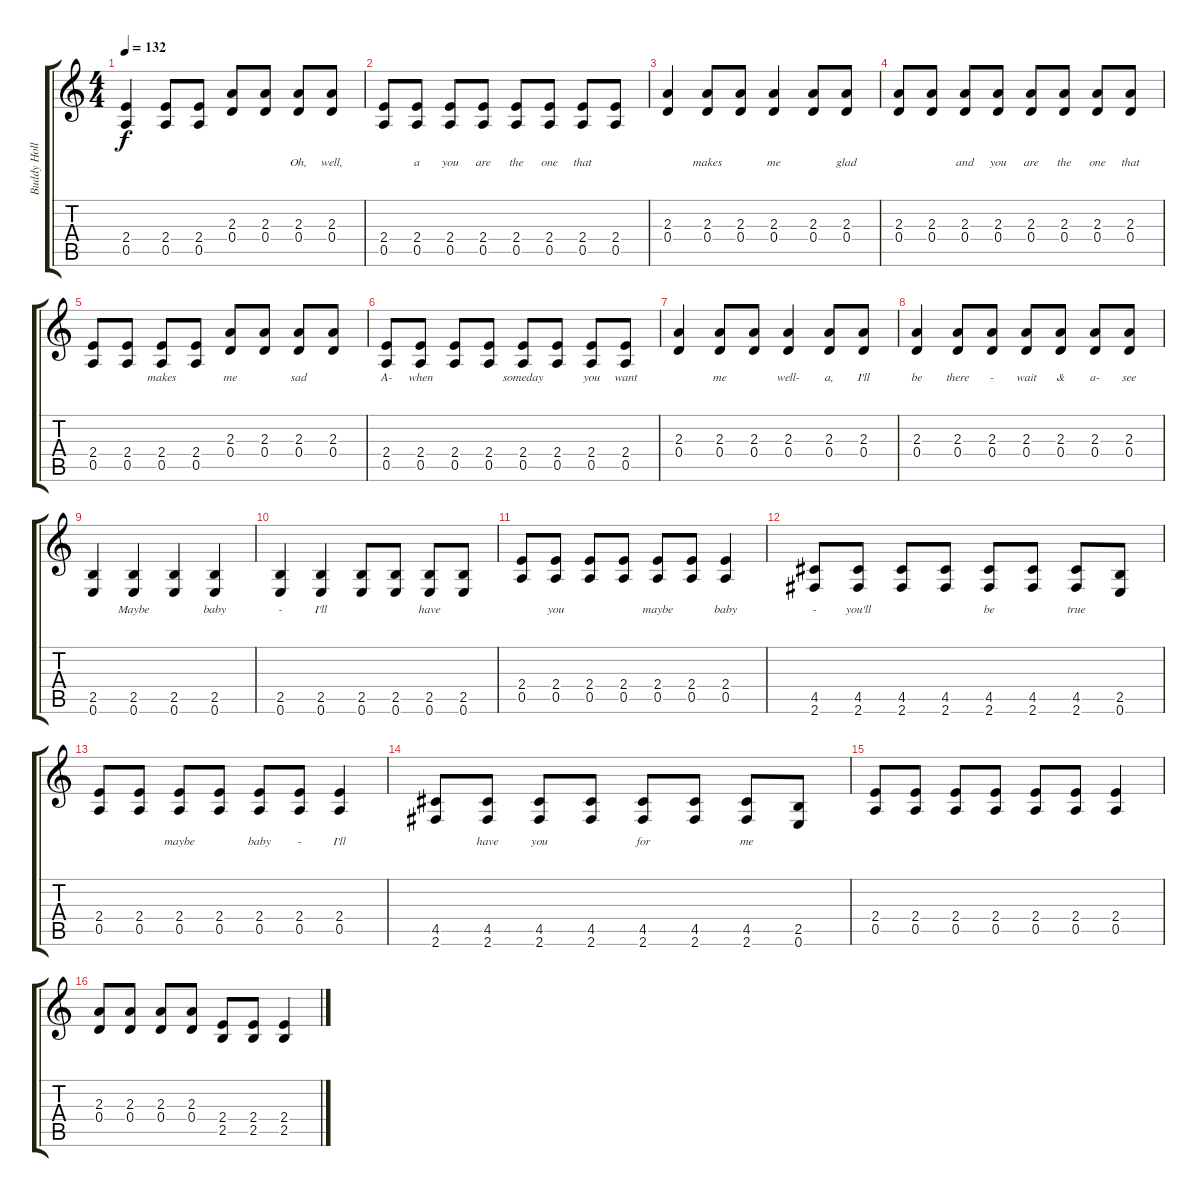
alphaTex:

\track ("Buddy Holly" "Buddy Holl") {instrument electricguitarjazz}
\staff {score tabs}
\tuning (E4 B3 G3 D3 A2 E2) {hide}
\ts (4 4)
\tempo 132
\clef g2
\ks c
(2.4 0.5).4{lyrics (0 "") lyrics (1 "") lyrics (2 "") lyrics (3 "") lyrics (4 "") dy f} (2.4 0.5).8{lyrics (0 "") lyrics (1 "") lyrics (2 "") lyrics (3 "") lyrics (4 "")} (2.4 0.5).8{lyrics (0 "") lyrics (1 "") lyrics (2 "") lyrics (3 "") lyrics (4 "")} (2.3 0.4).8{lyrics (0 "") lyrics (1 "") lyrics (2 "") lyrics (3 "") lyrics (4 "")} (2.3 0.4).8{lyrics (0 "") lyrics (1 "") lyrics (2 "") lyrics (3 "") lyrics (4 "")} (2.3 0.4).8{lyrics (0 "") lyrics (1 "Oh,") lyrics (2 "") lyrics (3 "") lyrics (4 "")} (2.3 0.4).8{lyrics (0 "") lyrics (1 "well,") lyrics (2 "") lyrics (3 "") lyrics (4 "")} |
(2.4 0.5).8{lyrics (0 "") lyrics (1 "") lyrics (2 "") lyrics (3 "") lyrics (4 "")} (2.4 0.5).8{lyrics (0 "") lyrics (1 "a") lyrics (2 "") lyrics (3 "") lyrics (4 "")} (2.4 0.5).8{lyrics (0 "") lyrics (1 "you") lyrics (2 "") lyrics (3 "") lyrics (4 "")} (2.4 0.5).8{lyrics (0 "") lyrics (1 "are") lyrics (2 "") lyrics (3 "") lyrics (4 "")} (2.4 0.5).8{lyrics (0 "") lyrics (1 "the") lyrics (2 "") lyrics (3 "") lyrics (4 "")} (2.4 0.5).8{lyrics (0 "") lyrics (1 "one") lyrics (2 "") lyrics (3 "") lyrics (4 "")} (2.4 0.5).8{lyrics (0 "") lyrics (1 "that") lyrics (2 "") lyrics (3 "") lyrics (4 "")} (2.4 0.5).8{lyrics (0 "") lyrics (1 "") lyrics (2 "") lyrics (3 "") lyrics (4 "")} |
(2.3 0.4).4{lyrics (0 "") lyrics (1 "") lyrics (2 "") lyrics (3 "") lyrics (4 "")} (2.3 0.4).8{lyrics (0 "") lyrics (1 "makes") lyrics (2 "") lyrics (3 "") lyrics (4 "")} (2.3 0.4).8{lyrics (0 "") lyrics (1 "") lyrics (2 "") lyrics (3 "") lyrics (4 "")} (2.3 0.4).4{lyrics (0 "") lyrics (1 "me") lyrics (2 "") lyrics (3 "") lyrics (4 "")} (2.3 0.4).8{lyrics (0 "") lyrics (1 "") lyrics (2 "") lyrics (3 "") lyrics (4 "")} (2.3 0.4).8{lyrics (0 "") lyrics (1 "glad") lyrics (2 "") lyrics (3 "") lyrics (4 "")} |
(2.3 0.4).8{lyrics (0 "") lyrics (1 "") lyrics (2 "") lyrics (3 "") lyrics (4 "")} (2.3 0.4).8{lyrics (0 "") lyrics (1 "") lyrics (2 "") lyrics (3 "") lyrics (4 "")} (2.3 0.4).8{lyrics (0 "") lyrics (1 "and") lyrics (2 "") lyrics (3 "") lyrics (4 "")} (2.3 0.4).8{lyrics (0 "") lyrics (1 "you") lyrics (2 "") lyrics (3 "") lyrics (4 "")} (2.3 0.4).8{lyrics (0 "") lyrics (1 "are") lyrics (2 "") lyrics (3 "") lyrics (4 "")} (2.3 0.4).8{lyrics (0 "") lyrics (1 "the") lyrics (2 "") lyrics (3 "") lyrics (4 "")} (2.3 0.4).8{lyrics (0 "") lyrics (1 "one") lyrics (2 "") lyrics (3 "") lyrics (4 "")} (2.3 0.4).8{lyrics (0 "") lyrics (1 "that") lyrics (2 "") lyrics (3 "") lyrics (4 "")} |
(2.4 0.5).8{lyrics (0 "") lyrics (1 "") lyrics (2 "") lyrics (3 "") lyrics (4 "")} (2.4 0.5).8{lyrics (0 "") lyrics (1 "") lyrics (2 "") lyrics (3 "") lyrics (4 "")} (2.4 0.5).8{lyrics (0 "") lyrics (1 "makes") lyrics (2 "") lyrics (3 "") lyrics (4 "")} (2.4 0.5).8{lyrics (0 "") lyrics (1 "") lyrics (2 "") lyrics (3 "") lyrics (4 "")} (2.3 0.4).8{lyrics (0 "") lyrics (1 "me") lyrics (2 "") lyrics (3 "") lyrics (4 "")} (2.3 0.4).8{lyrics (0 "") lyrics (1 "") lyrics (2 "") lyrics (3 "") lyrics (4 "")} (2.3 0.4).8{lyrics (0 "") lyrics (1 "sad") lyrics (2 "") lyrics (3 "") lyrics (4 "")} (2.3 0.4).8{lyrics (0 "") lyrics (1 "") lyrics (2 "") lyrics (3 "") lyrics (4 "")} |
(2.4 0.5).8{lyrics (0 "") lyrics (1 "A-") lyrics (2 "") lyrics (3 "") lyrics (4 "")} (2.4 0.5).8{lyrics (0 "") lyrics (1 "when") lyrics (2 "") lyrics (3 "") lyrics (4 "")} (2.4 0.5).8{lyrics (0 "") lyrics (1 "") lyrics (2 "") lyrics (3 "") lyrics (4 "")} (2.4 0.5).8{lyrics (0 "") lyrics (1 "") lyrics (2 "") lyrics (3 "") lyrics (4 "")} (2.4 0.5).8{lyrics (0 "") lyrics (1 "someday") lyrics (2 "") lyrics (3 "") lyrics (4 "")} (2.4 0.5).8{lyrics (0 "") lyrics (1 "") lyrics (2 "") lyrics (3 "") lyrics (4 "")} (2.4 0.5).8{lyrics (0 "") lyrics (1 "you") lyrics (2 "") lyrics (3 "") lyrics (4 "")} (2.4 0.5).8{lyrics (0 "") lyrics (1 "want") lyrics (2 "") lyrics (3 "") lyrics (4 "")} |
(2.3 0.4).4{lyrics (0 "") lyrics (1 "") lyrics (2 "") lyrics (3 "") lyrics (4 "")} (2.3 0.4).8{lyrics (0 "") lyrics (1 "me") lyrics (2 "") lyrics (3 "") lyrics (4 "")} (2.3 0.4).8{lyrics (0 "") lyrics (1 "") lyrics (2 "") lyrics (3 "") lyrics (4 "")} (2.3 0.4).4{lyrics (0 "") lyrics (1 "well-") lyrics (2 "") lyrics (3 "") lyrics (4 "")} (2.3 0.4).8{lyrics (0 "") lyrics (1 "a,") lyrics (2 "") lyrics (3 "") lyrics (4 "")} (2.3 0.4).8{lyrics (0 "") lyrics (1 "I'll") lyrics (2 "") lyrics (3 "") lyrics (4 "")} |
(2.3 0.4).4{lyrics (0 "") lyrics (1 "be") lyrics (2 "") lyrics (3 "") lyrics (4 "")} (2.3 0.4).8{lyrics (0 "") lyrics (1 "there") lyrics (2 "") lyrics (3 "") lyrics (4 "")} (2.3 0.4).8{lyrics (0 "") lyrics (1 "-") lyrics (2 "") lyrics (3 "") lyrics (4 "")} (2.3 0.4).8{lyrics (0 "") lyrics (1 "wait") lyrics (2 "") lyrics (3 "") lyrics (4 "")} (2.3 0.4).8{lyrics (0 "") lyrics (1 "&") lyrics (2 "") lyrics (3 "") lyrics (4 "")} (2.3 0.4).8{lyrics (0 "") lyrics (1 "a-") lyrics (2 "") lyrics (3 "") lyrics (4 "")} (2.3 0.4).8{lyrics (0 "") lyrics (1 "see") lyrics (2 "") lyrics (3 "") lyrics (4 "")} |
(2.5 0.6).4{lyrics (0 "") lyrics (1 "") lyrics (2 "") lyrics (3 "") lyrics (4 "")} (2.5 0.6).4{lyrics (0 "") lyrics (1 "Maybe") lyrics (2 "") lyrics (3 "") lyrics (4 "")} (2.5 0.6).4{lyrics (0 "") lyrics (1 "") lyrics (2 "") lyrics (3 "") lyrics (4 "")} (2.5 0.6).4{lyrics (0 "") lyrics (1 "baby") lyrics (2 "") lyrics (3 "") lyrics (4 "")} |
(2.5 0.6).4{lyrics (0 "") lyrics (1 "-") lyrics (2 "") lyrics (3 "") lyrics (4 "")} (2.5 0.6).4{lyrics (0 "") lyrics (1 "I'll") lyrics (2 "") lyrics (3 "") lyrics (4 "")} (2.5 0.6).8{lyrics (0 "") lyrics (1 "") lyrics (2 "") lyrics (3 "") lyrics (4 "")} (2.5 0.6).8{lyrics (0 "") lyrics (1 "") lyrics (2 "") lyrics (3 "") lyrics (4 "")} (2.5 0.6).8{lyrics (0 "") lyrics (1 "have") lyrics (2 "") lyrics (3 "") lyrics (4 "")} (2.5 0.6).8{lyrics (0 "") lyrics (1 "") lyrics (2 "") lyrics (3 "") lyrics (4 "")} |
(2.4 0.5).8{lyrics (0 "") lyrics (1 "") lyrics (2 "") lyrics (3 "") lyrics (4 "")} (2.4 0.5).8{lyrics (0 "") lyrics (1 "you") lyrics (2 "") lyrics (3 "") lyrics (4 "")} (2.4 0.5).8{lyrics (0 "") lyrics (1 "") lyrics (2 "") lyrics (3 "") lyrics (4 "")} (2.4 0.5).8{lyrics (0 "") lyrics (1 "") lyrics (2 "") lyrics (3 "") lyrics (4 "")} (2.4 0.5).8{lyrics (0 "") lyrics (1 "maybe") lyrics (2 "") lyrics (3 "") lyrics (4 "")} (2.4 0.5).8{lyrics (0 "") lyrics (1 "") lyrics (2 "") lyrics (3 "") lyrics (4 "")} (2.4 0.5).4{lyrics (0 "") lyrics (1 "baby") lyrics (2 "") lyrics (3 "") lyrics (4 "")} |
(4.5 2.6).8{lyrics (0 "") lyrics (1 "-") lyrics (2 "") lyrics (3 "") lyrics (4 "")} (4.5 2.6).8{lyrics (0 "") lyrics (1 "you'll") lyrics (2 "") lyrics (3 "") lyrics (4 "")} (4.5 2.6).8{lyrics (0 "") lyrics (1 "") lyrics (2 "") lyrics (3 "") lyrics (4 "")} (4.5 2.6).8{lyrics (0 "") lyrics (1 "") lyrics (2 "") lyrics (3 "") lyrics (4 "")} (4.5 2.6).8{lyrics (0 "") lyrics (1 "be") lyrics (2 "") lyrics (3 "") lyrics (4 "")} (4.5 2.6).8{lyrics (0 "") lyrics (1 "") lyrics (2 "") lyrics (3 "") lyrics (4 "")} (4.5 2.6).8{lyrics (0 "") lyrics (1 "true") lyrics (2 "") lyrics (3 "") lyrics (4 "")} (2.5 0.6).8{lyrics (0 "") lyrics (1 "") lyrics (2 "") lyrics (3 "") lyrics (4 "")} |
(2.4 0.5).8{lyrics (0 "") lyrics (1 "") lyrics (2 "") lyrics (3 "") lyrics (4 "")} (2.4 0.5).8{lyrics (0 "") lyrics (1 "") lyrics (2 "") lyrics (3 "") lyrics (4 "")} (2.4 0.5).8{lyrics (0 "") lyrics (1 "maybe") lyrics (2 "") lyrics (3 "") lyrics (4 "")} (2.4 0.5).8{lyrics (0 "") lyrics (1 "") lyrics (2 "") lyrics (3 "") lyrics (4 "")} (2.4 0.5).8{lyrics (0 "") lyrics (1 "baby") lyrics (2 "") lyrics (3 "") lyrics (4 "")} (2.4 0.5).8{lyrics (0 "") lyrics (1 "-") lyrics (2 "") lyrics (3 "") lyrics (4 "")} (2.4 0.5).4{lyrics (0 "") lyrics (1 "I'll") lyrics (2 "") lyrics (3 "") lyrics (4 "")} |
(4.5 2.6).8{lyrics (0 "") lyrics (1 "") lyrics (2 "") lyrics (3 "") lyrics (4 "")} (4.5 2.6).8{lyrics (0 "") lyrics (1 "have") lyrics (2 "") lyrics (3 "") lyrics (4 "")} (4.5 2.6).8{lyrics (0 "") lyrics (1 "you") lyrics (2 "") lyrics (3 "") lyrics (4 "")} (4.5 2.6).8{lyrics (0 "") lyrics (1 "") lyrics (2 "") lyrics (3 "") lyrics (4 "")} (4.5 2.6).8{lyrics (0 "") lyrics (1 "for") lyrics (2 "") lyrics (3 "") lyrics (4 "")} (4.5 2.6).8{lyrics (0 "") lyrics (1 "") lyrics (2 "") lyrics (3 "") lyrics (4 "")} (4.5 2.6).8{lyrics (0 "") lyrics (1 "me") lyrics (2 "") lyrics (3 "") lyrics (4 "")} (2.5 0.6).8{lyrics (0 "") lyrics (1 "") lyrics (2 "") lyrics (3 "") lyrics (4 "")} |
(2.4 0.5).8{lyrics (0 "") lyrics (1 "") lyrics (2 "") lyrics (3 "") lyrics (4 "")} (2.4 0.5).8{lyrics (0 "") lyrics (1 "") lyrics (2 "") lyrics (3 "") lyrics (4 "")} (2.4 0.5).8{lyrics (0 "") lyrics (1 "") lyrics (2 "") lyrics (3 "") lyrics (4 "")} (2.4 0.5).8{lyrics (0 "") lyrics (1 "") lyrics (2 "") lyrics (3 "") lyrics (4 "")} (2.4 0.5).8{lyrics (0 "") lyrics (1 "") lyrics (2 "") lyrics (3 "") lyrics (4 "")} (2.4 0.5).8{lyrics (0 "") lyrics (1 "") lyrics (2 "") lyrics (3 "") lyrics (4 "")} (2.4 0.5).4{lyrics (0 "") lyrics (1 "") lyrics (2 "") lyrics (3 "") lyrics (4 "")} |
(2.3 0.4).8{lyrics (0 "") lyrics (1 "") lyrics (2 "") lyrics (3 "") lyrics (4 "")} (2.3 0.4).8{lyrics (0 "") lyrics (1 "") lyrics (2 "") lyrics (3 "") lyrics (4 "")} (2.3 0.4).8{lyrics (0 "") lyrics (1 "") lyrics (2 "") lyrics (3 "") lyrics (4 "")} (2.3 0.4).8{lyrics (0 "") lyrics (1 "") lyrics (2 "") lyrics (3 "") lyrics (4 "")} (2.4 2.5).8{lyrics (0 "") lyrics (1 "") lyrics (2 "") lyrics (3 "") lyrics (4 "")} (2.4 2.5).8{lyrics (0 "") lyrics (1 "") lyrics (2 "") lyrics (3 "") lyrics (4 "")} (2.4 2.5).4{lyrics (0 "") lyrics (1 "") lyrics (2 "") lyrics (3 "") lyrics (4 "")}
